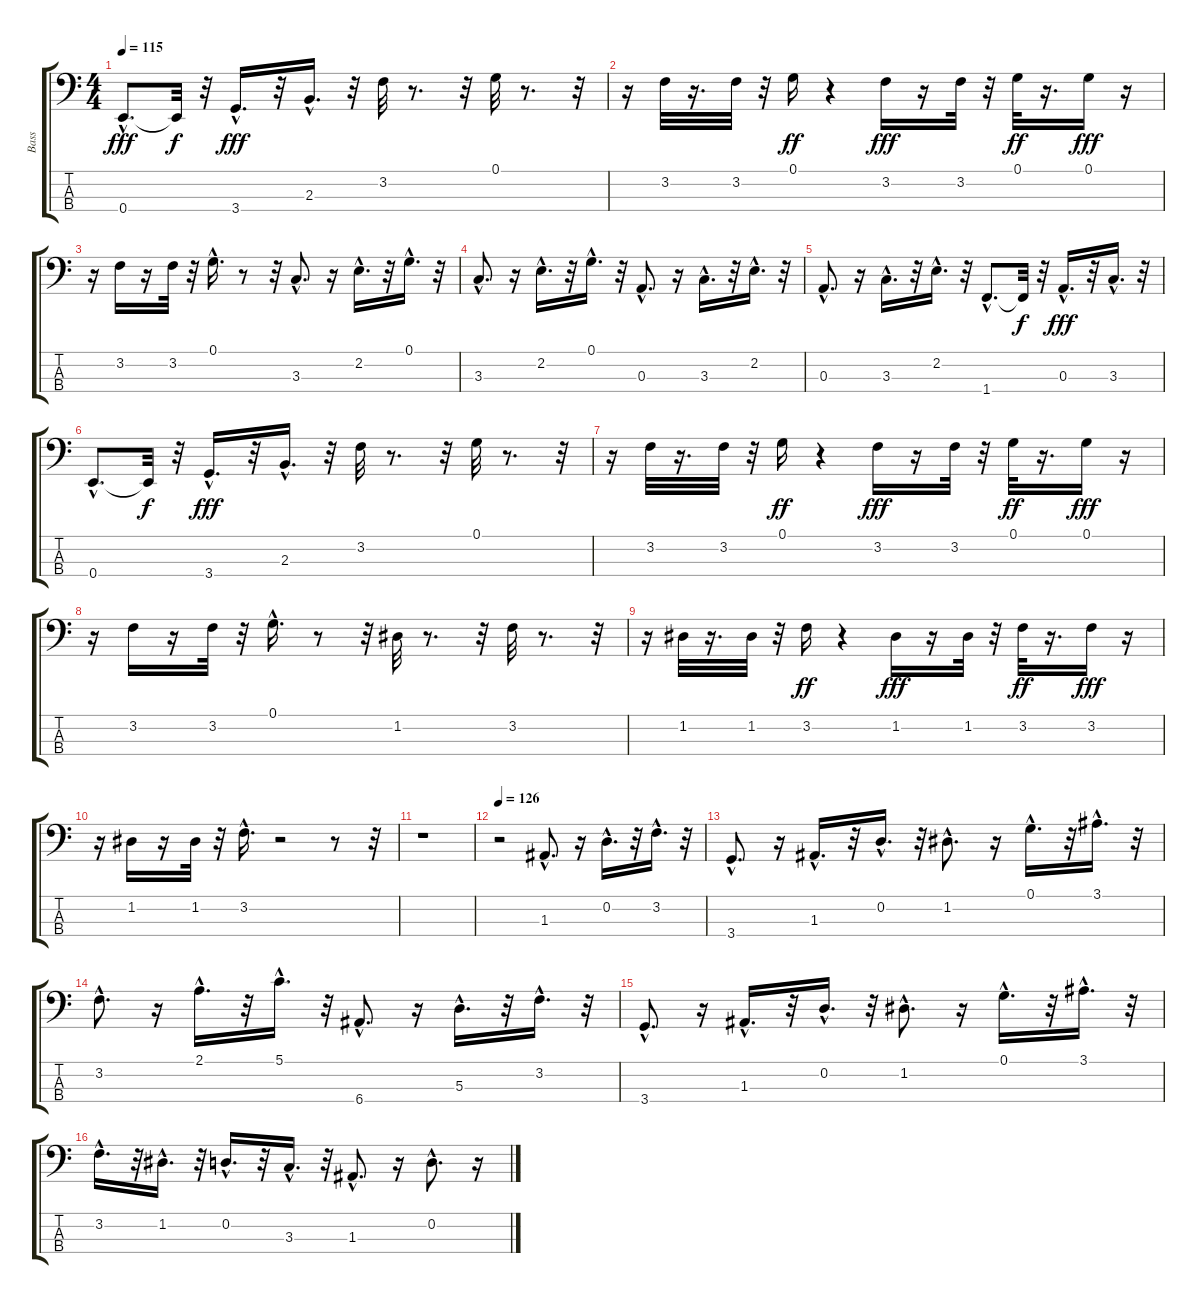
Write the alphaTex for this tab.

\track ("Bass" "Bass") {instrument acousticbass}
\staff {score tabs}
\tuning (G2 D2 A1 E1) {hide}
\ts (4 4)
\tempo 115
\clef f4
\ks c
0.4{hac}.8{d dy fff} 0.4{t}.32{dy f} r.32 3.4{hac}.16{d dy fff} r.32 2.3{hac}.16{d} r.32 3.2.32 r.8{d} r.32 0.1.32 r.8{d} r.32 |
r.16 3.2.32 r.16{d} 3.2.32 r.32 0.1.16{dy ff} r.4 3.2.16{dy fff} r.16 3.2.32 r.32 0.1.32{dy ff} r.16{d} 0.1.16{dy fff} r.16 |
r.16 3.2.16 r.16 3.2.32 r.32 0.1{hac}.16{d} r.8 r.32 3.3{hac}.8{d} r.16 2.2{hac}.16{d} r.32 0.1{hac}.16{d} r.32 |
3.3{hac}.8{d} r.16 2.2{hac}.16{d} r.32 0.1{hac}.16{d} r.32 0.3{hac}.8{d} r.16 3.3{hac}.16{d} r.32 2.2{hac}.16{d} r.32 |
0.3{hac}.8{d} r.16 3.3{hac}.16{d} r.32 2.2{hac}.16{d} r.32 1.4{hac}.8{d} 1.4{t}.32{dy f} r.32 0.3{hac}.16{d dy fff} r.32 3.3{hac}.16{d} r.32 |
0.4{hac}.8{d} 0.4{t}.32{dy f} r.32 3.4{hac}.16{d dy fff} r.32 2.3{hac}.16{d} r.32 3.2.32 r.8{d} r.32 0.1.32 r.8{d} r.32 |
r.16 3.2.32 r.16{d} 3.2.32 r.32 0.1.16{dy ff} r.4 3.2.16{dy fff} r.16 3.2.32 r.32 0.1.32{dy ff} r.16{d} 0.1.16{dy fff} r.16 |
r.16 3.2.16 r.16 3.2.32 r.32 0.1{hac}.16{d} r.8 r.32 1.2.32 r.8{d} r.32 3.2.32 r.8{d} r.32 |
r.16 1.2.32 r.16{d} 1.2.32 r.32 3.2.16{dy ff} r.4 1.2.16{dy fff} r.16 1.2.32 r.32 3.2.32{dy ff} r.16{d} 3.2.16{dy fff} r.16 |
r.16 1.2.16 r.16 1.2.32 r.32 3.2{hac}.16{d} r.2 r.8 r.32 |
r.1 |
\tempo 126
r.2 1.3{hac}.8{d} r.16 0.2{hac}.16{d} r.32 3.2{hac}.16{d} r.32 |
3.4{hac}.8{d} r.16 1.3{hac}.16{d} r.32 0.2{hac}.16{d} r.32 1.2{hac}.8{d} r.16 0.1{hac}.16{d} r.32 3.1{hac}.16{d} r.32 |
3.2{hac}.8{d} r.16 2.1{hac}.16{d} r.32 5.1{hac}.16{d} r.32 6.4{hac}.8{d} r.16 5.3{hac}.16{d} r.32 3.2{hac}.16{d} r.32 |
3.4{hac}.8{d} r.16 1.3{hac}.16{d} r.32 0.2{hac}.16{d} r.32 1.2{hac}.8{d} r.16 0.1{hac}.16{d} r.32 3.1{hac}.16{d} r.32 |
3.2{hac}.16{d} r.32 1.2{hac}.16{d} r.32 0.2{hac}.16{d} r.32 3.3{hac}.16{d} r.32 1.3{hac}.8{d} r.16 0.2{hac}.8{d} r.16
